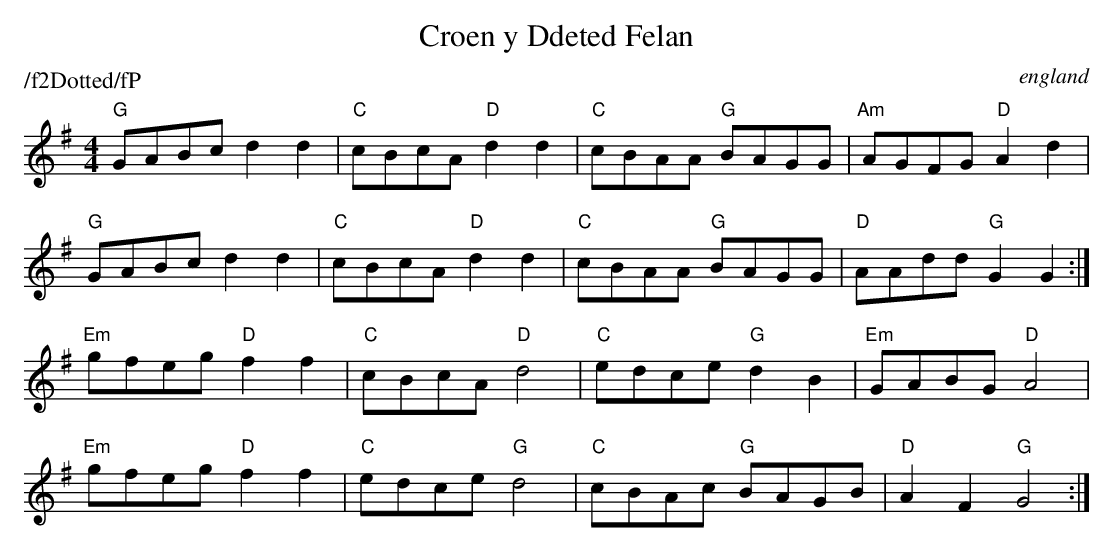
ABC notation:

X:1
T:Croen y Ddeted Felan
O:england
P:/f2Dotted/fP
M:4/4
L:1/8
K:G
"G"GABc d2d2|"C"cBcA "D"d2d2|"C"cBAA "G"BAGG|"Am"AGFG "D"A2d2|
"G"GABc d2d2|"C"cBcA "D"d2d2|"C"cBAA "G"BAGG|"D"AAdd "G"G2G2:|
"Em"gfeg "D"f2f2|"C"cBcA "D"d4|"C"edce "G"d2B2|"Em"GABG "D"A4|
"Em"gfeg "D"f2f2|"C"edce "G"d4|"C"cBAc "G"BAGB|"D"A2F2 "G"G4:|
